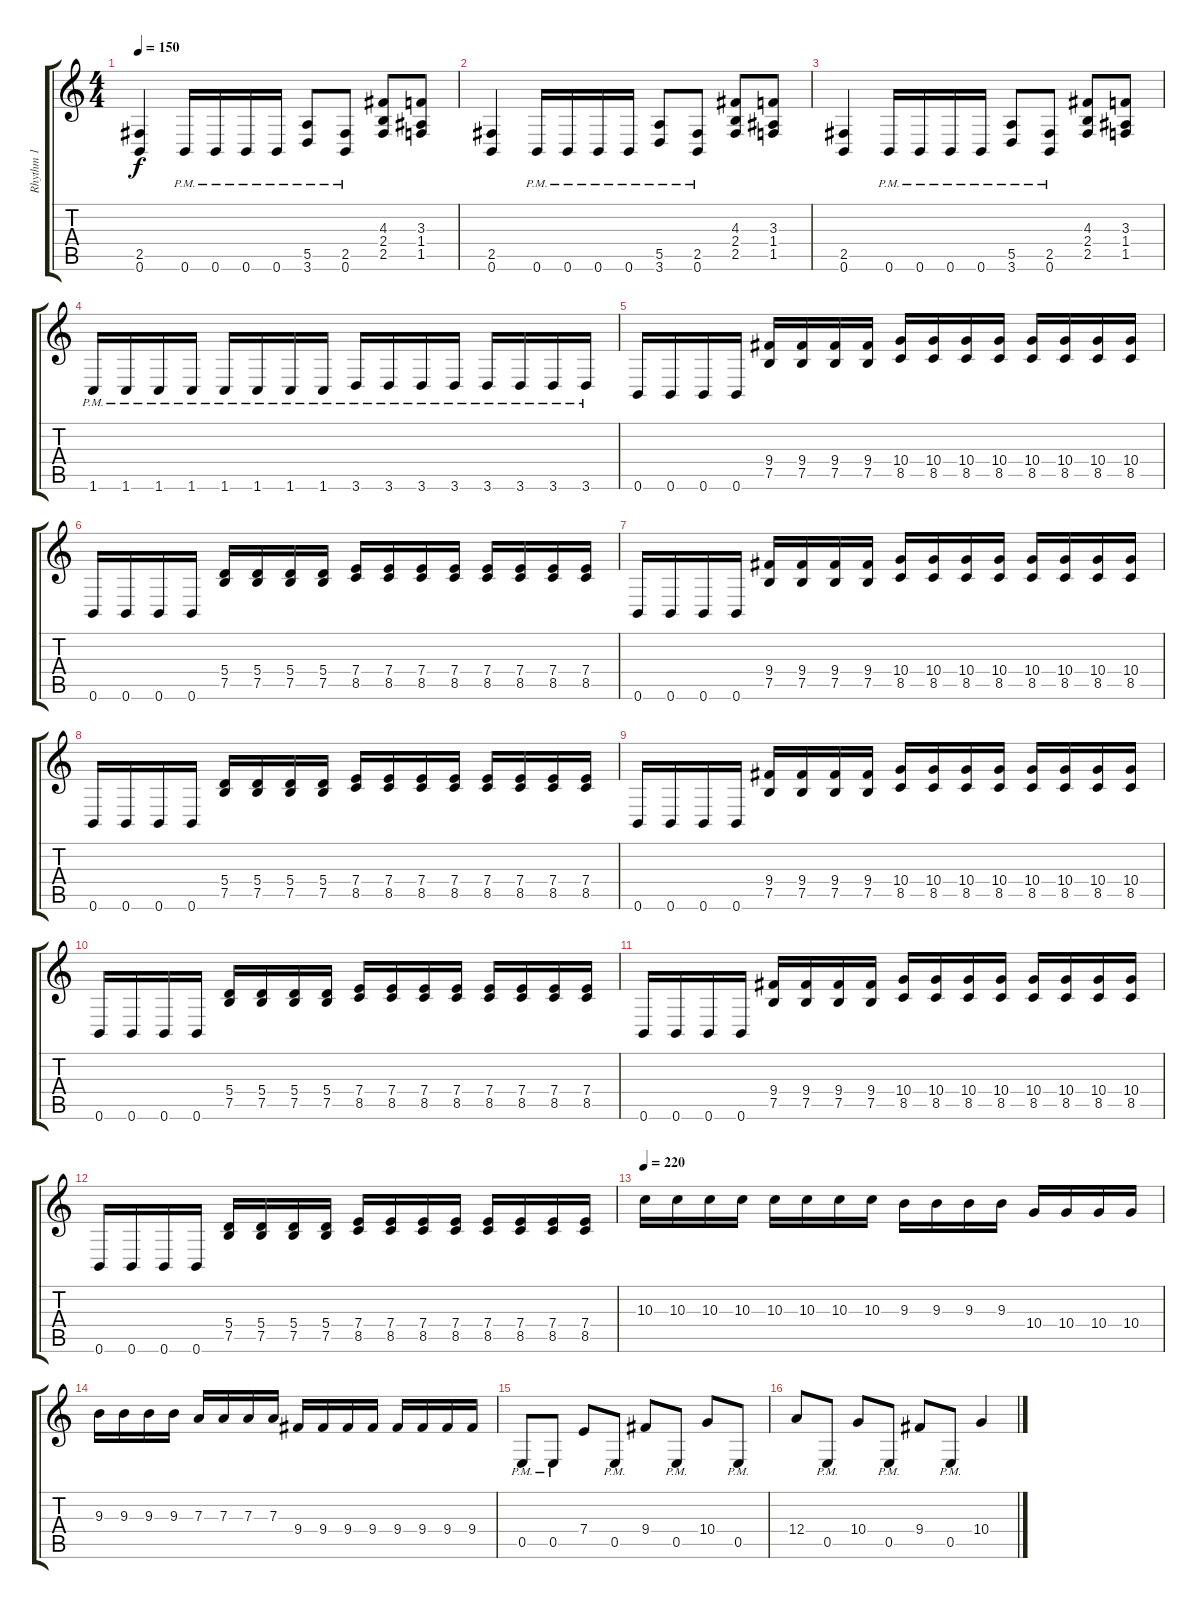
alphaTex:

\track ("Rhythm 1" "Rhythm 1") {instrument distortionguitar}
\staff {score tabs}
\tuning (B3 Gb3 D3 A2 E2 B1) {hide}
\ts (4 4)
\tempo 150
\clef g2
\ks c
(2.5 0.6).4{dy f} 0.6{pm}.16 0.6{pm}.16 0.6{pm}.16 0.6{pm}.16 (5.5{pm} 3.6{pm}).8 (2.5{pm} 0.6{pm}).8 (4.3 2.4 2.5).8 (3.3 1.4 1.5).8 |
(2.5 0.6).4 0.6{pm}.16 0.6{pm}.16 0.6{pm}.16 0.6{pm}.16 (5.5{pm} 3.6{pm}).8 (2.5{pm} 0.6{pm}).8 (4.3 2.4 2.5).8 (3.3 1.4 1.5).8 |
(2.5 0.6).4 0.6{pm}.16 0.6{pm}.16 0.6{pm}.16 0.6{pm}.16 (5.5{pm} 3.6{pm}).8 (2.5{pm} 0.6{pm}).8 (4.3 2.4 2.5).8 (3.3 1.4 1.5).8 |
1.6{pm}.16 1.6{pm}.16 1.6{pm}.16 1.6{pm}.16 1.6{pm}.16 1.6{pm}.16 1.6{pm}.16 1.6{pm}.16 3.6{pm}.16 3.6{pm}.16 3.6{pm}.16 3.6{pm}.16 3.6{pm}.16 3.6{pm}.16 3.6{pm}.16 3.6{pm}.16 |
0.6.16 0.6.16 0.6.16 0.6.16 (9.4 7.5).16 (9.4 7.5).16 (9.4 7.5).16 (9.4 7.5).16 (10.4 8.5).16 (10.4 8.5).16 (10.4 8.5).16 (10.4 8.5).16 (10.4 8.5).16 (10.4 8.5).16 (10.4 8.5).16 (10.4 8.5).16 |
0.6.16 0.6.16 0.6.16 0.6.16 (5.4 7.5).16 (5.4 7.5).16 (5.4 7.5).16 (5.4 7.5).16 (7.4 8.5).16 (7.4 8.5).16 (7.4 8.5).16 (7.4 8.5).16 (7.4 8.5).16 (7.4 8.5).16 (7.4 8.5).16 (7.4 8.5).16 |
0.6.16 0.6.16 0.6.16 0.6.16 (9.4 7.5).16 (9.4 7.5).16 (9.4 7.5).16 (9.4 7.5).16 (10.4 8.5).16 (10.4 8.5).16 (10.4 8.5).16 (10.4 8.5).16 (10.4 8.5).16 (10.4 8.5).16 (10.4 8.5).16 (10.4 8.5).16 |
0.6.16 0.6.16 0.6.16 0.6.16 (5.4 7.5).16 (5.4 7.5).16 (5.4 7.5).16 (5.4 7.5).16 (7.4 8.5).16 (7.4 8.5).16 (7.4 8.5).16 (7.4 8.5).16 (7.4 8.5).16 (7.4 8.5).16 (7.4 8.5).16 (7.4 8.5).16 |
0.6.16 0.6.16 0.6.16 0.6.16 (9.4 7.5).16 (9.4 7.5).16 (9.4 7.5).16 (9.4 7.5).16 (10.4 8.5).16 (10.4 8.5).16 (10.4 8.5).16 (10.4 8.5).16 (10.4 8.5).16 (10.4 8.5).16 (10.4 8.5).16 (10.4 8.5).16 |
0.6.16 0.6.16 0.6.16 0.6.16 (5.4 7.5).16 (5.4 7.5).16 (5.4 7.5).16 (5.4 7.5).16 (7.4 8.5).16 (7.4 8.5).16 (7.4 8.5).16 (7.4 8.5).16 (7.4 8.5).16 (7.4 8.5).16 (7.4 8.5).16 (7.4 8.5).16 |
0.6.16 0.6.16 0.6.16 0.6.16 (9.4 7.5).16 (9.4 7.5).16 (9.4 7.5).16 (9.4 7.5).16 (10.4 8.5).16 (10.4 8.5).16 (10.4 8.5).16 (10.4 8.5).16 (10.4 8.5).16 (10.4 8.5).16 (10.4 8.5).16 (10.4 8.5).16 |
0.6.16 0.6.16 0.6.16 0.6.16 (5.4 7.5).16 (5.4 7.5).16 (5.4 7.5).16 (5.4 7.5).16 (7.4 8.5).16 (7.4 8.5).16 (7.4 8.5).16 (7.4 8.5).16 (7.4 8.5).16 (7.4 8.5).16 (7.4 8.5).16 (7.4 8.5).16 |
\tempo 220
10.3.16 10.3.16 10.3.16 10.3.16 10.3.16 10.3.16 10.3.16 10.3.16 9.3.16 9.3.16 9.3.16 9.3.16 10.4.16 10.4.16 10.4.16 10.4.16 |
9.3.16 9.3.16 9.3.16 9.3.16 7.3.16 7.3.16 7.3.16 7.3.16 9.4.16 9.4.16 9.4.16 9.4.16 9.4.16 9.4.16 9.4.16 9.4.16 |
0.5{pm}.8 0.5{pm}.8 7.4.8 0.5{pm}.8 9.4.8 0.5{pm}.8 10.4.8 0.5{pm}.8 |
12.4.8 0.5{pm}.8 10.4.8 0.5{pm}.8 9.4.8 0.5{pm}.8 10.4.4
